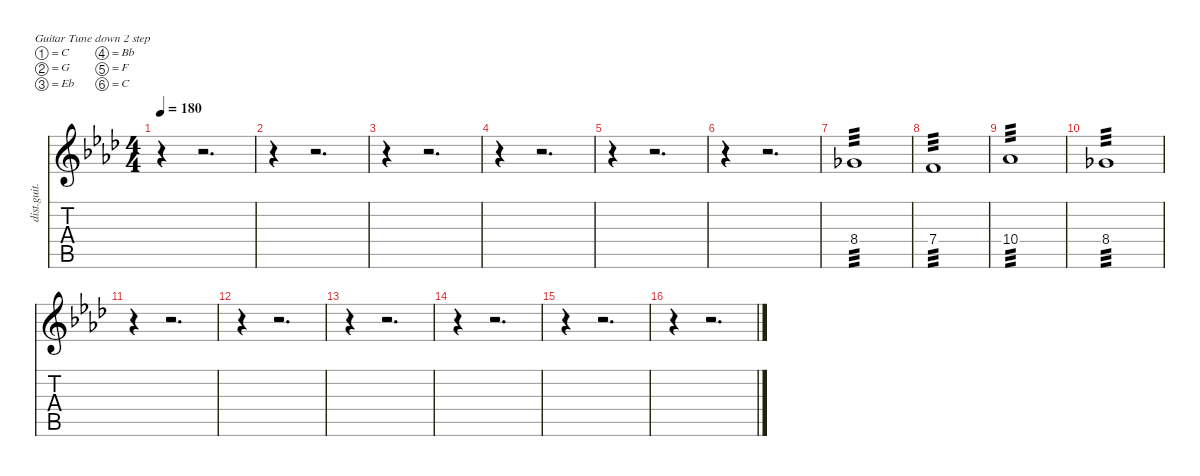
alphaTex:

\defaultSystemsLayout 4
\hideDynamics
\bracketExtendMode nobrackets
\track ("Gtr.4" "dist.guit.") {mute instrument distortionguitar}
\staff {score tabs}
\tuning (C4 G3 Eb3 Bb2 F2 C2)
\ts (4 4)
\tempo 180
\clef g2
\ks fminor
r.4{dy f} r.2{d} |
r.4 r.2{d} |
r.4 r.2{d} |
r.4 r.2{d} |
r.4 r.2{d} |
r.4 r.2{d} |
8.4{acc b}.1{tp 3} |
7.4{acc forcenatural}.1{tp 3} |
10.4{acc b}.1{tp 3} |
8.4{acc b}.1{tp 3} |
r.4 r.2{d} |
r.4 r.2{d} |
r.4 r.2{d} |
r.4 r.2{d} |
r.4 r.2{d} |
r.4 r.2{d}
